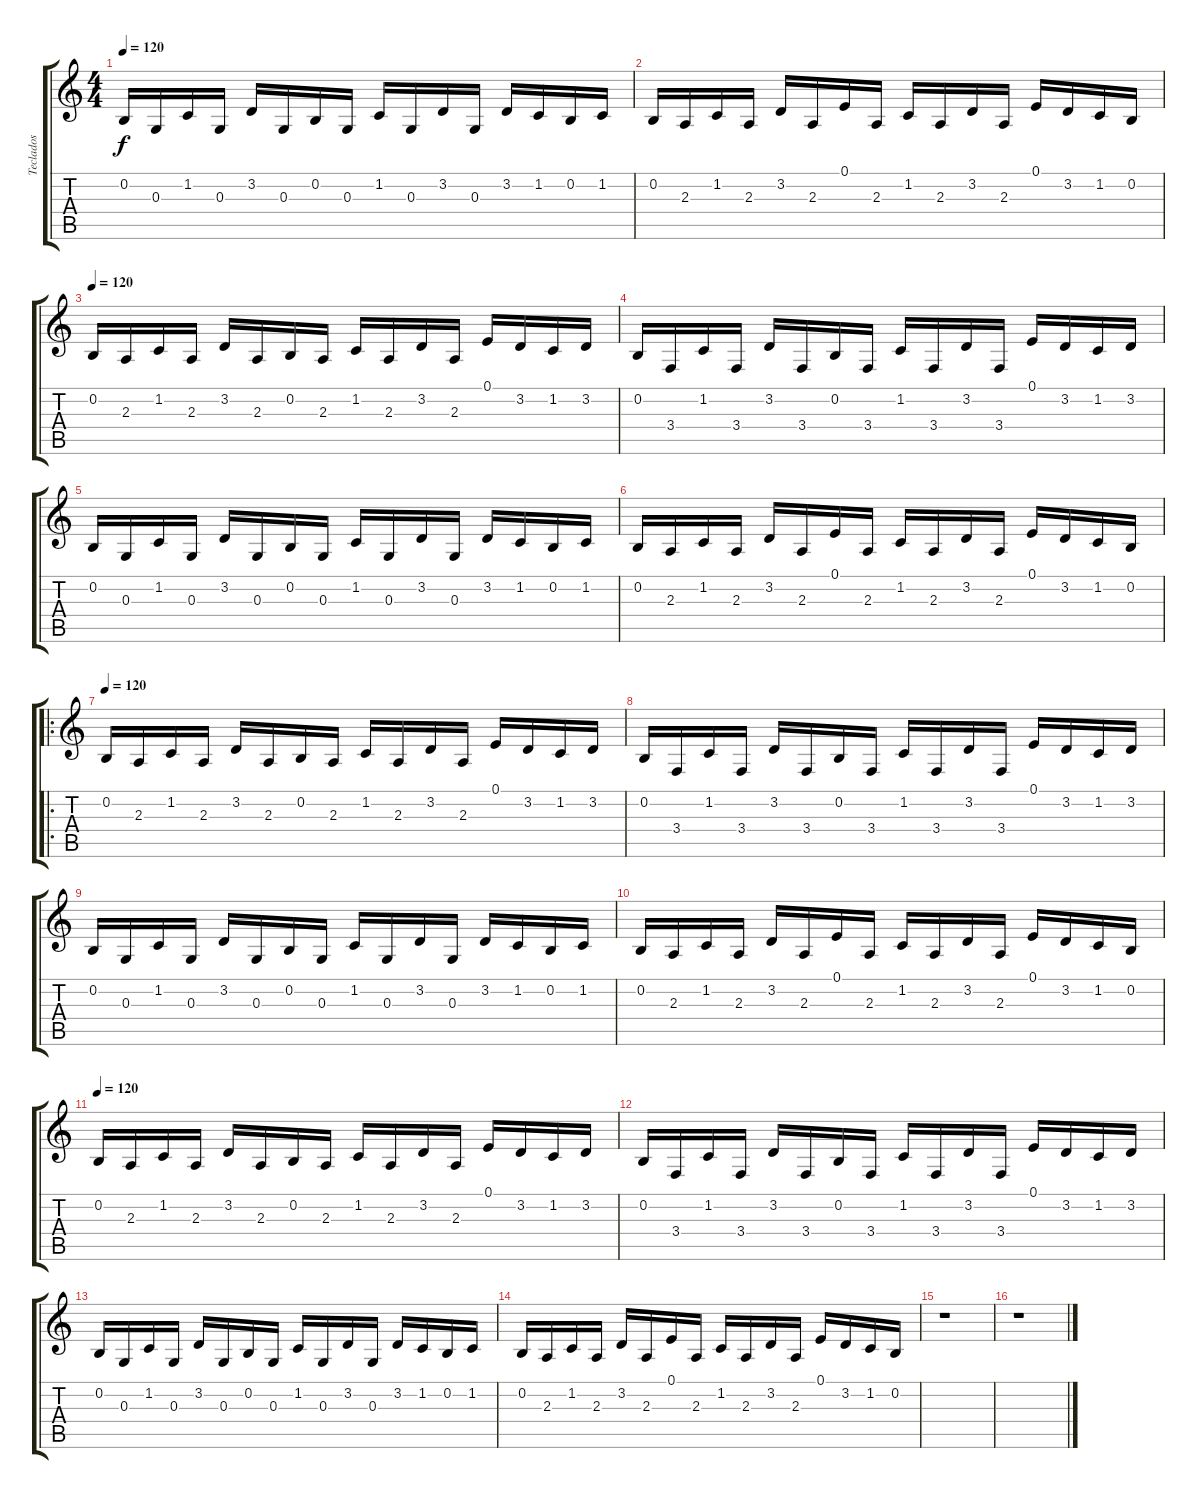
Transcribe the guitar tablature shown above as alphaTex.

\track ("Teclados" "Teclados") {instrument harpsichord}
\staff {score tabs}
\tuning (E4 B3 G3 D3 A2 E2) {hide}
\ts (4 4)
\tempo 120
\clef g2
\ks c
0.2.16{dy f} 0.3.16 1.2.16 0.3.16 3.2.16 0.3.16 0.2.16 0.3.16 1.2.16 0.3.16 3.2.16 0.3.16 3.2.16 1.2.16 0.2.16 1.2.16 |
0.2.16 2.3.16 1.2.16 2.3.16 3.2.16 2.3.16 0.1.16 2.3.16 1.2.16 2.3.16 3.2.16 2.3.16 0.1.16 3.2.16 1.2.16 0.2.16 |
\tempo 120
0.2.16 2.3.16 1.2.16 2.3.16 3.2.16 2.3.16 0.2.16 2.3.16 1.2.16 2.3.16 3.2.16 2.3.16 0.1.16 3.2.16 1.2.16 3.2.16 |
0.2.16 3.4.16 1.2.16 3.4.16 3.2.16 3.4.16 0.2.16 3.4.16 1.2.16 3.4.16 3.2.16 3.4.16 0.1.16 3.2.16 1.2.16 3.2.16 |
0.2.16 0.3.16 1.2.16 0.3.16 3.2.16 0.3.16 0.2.16 0.3.16 1.2.16 0.3.16 3.2.16 0.3.16 3.2.16 1.2.16 0.2.16 1.2.16 |
0.2.16 2.3.16 1.2.16 2.3.16 3.2.16 2.3.16 0.1.16 2.3.16 1.2.16 2.3.16 3.2.16 2.3.16 0.1.16 3.2.16 1.2.16 0.2.16 |
\ro
\tempo 120
0.2.16 2.3.16 1.2.16 2.3.16 3.2.16 2.3.16 0.2.16 2.3.16 1.2.16 2.3.16 3.2.16 2.3.16 0.1.16 3.2.16 1.2.16 3.2.16 |
0.2.16 3.4.16 1.2.16 3.4.16 3.2.16 3.4.16 0.2.16 3.4.16 1.2.16 3.4.16 3.2.16 3.4.16 0.1.16 3.2.16 1.2.16 3.2.16 |
0.2.16 0.3.16 1.2.16 0.3.16 3.2.16 0.3.16 0.2.16 0.3.16 1.2.16 0.3.16 3.2.16 0.3.16 3.2.16 1.2.16 0.2.16 1.2.16 |
0.2.16 2.3.16 1.2.16 2.3.16 3.2.16 2.3.16 0.1.16 2.3.16 1.2.16 2.3.16 3.2.16 2.3.16 0.1.16 3.2.16 1.2.16 0.2.16 |
\tempo 120
0.2.16 2.3.16 1.2.16 2.3.16 3.2.16 2.3.16 0.2.16 2.3.16 1.2.16 2.3.16 3.2.16 2.3.16 0.1.16 3.2.16 1.2.16 3.2.16 |
0.2.16 3.4.16 1.2.16 3.4.16 3.2.16 3.4.16 0.2.16 3.4.16 1.2.16 3.4.16 3.2.16 3.4.16 0.1.16 3.2.16 1.2.16 3.2.16 |
0.2.16 0.3.16 1.2.16 0.3.16 3.2.16 0.3.16 0.2.16 0.3.16 1.2.16 0.3.16 3.2.16 0.3.16 3.2.16 1.2.16 0.2.16 1.2.16 |
0.2.16 2.3.16 1.2.16 2.3.16 3.2.16 2.3.16 0.1.16 2.3.16 1.2.16 2.3.16 3.2.16 2.3.16 0.1.16 3.2.16 1.2.16 0.2.16 |
r.1 |
r.1
